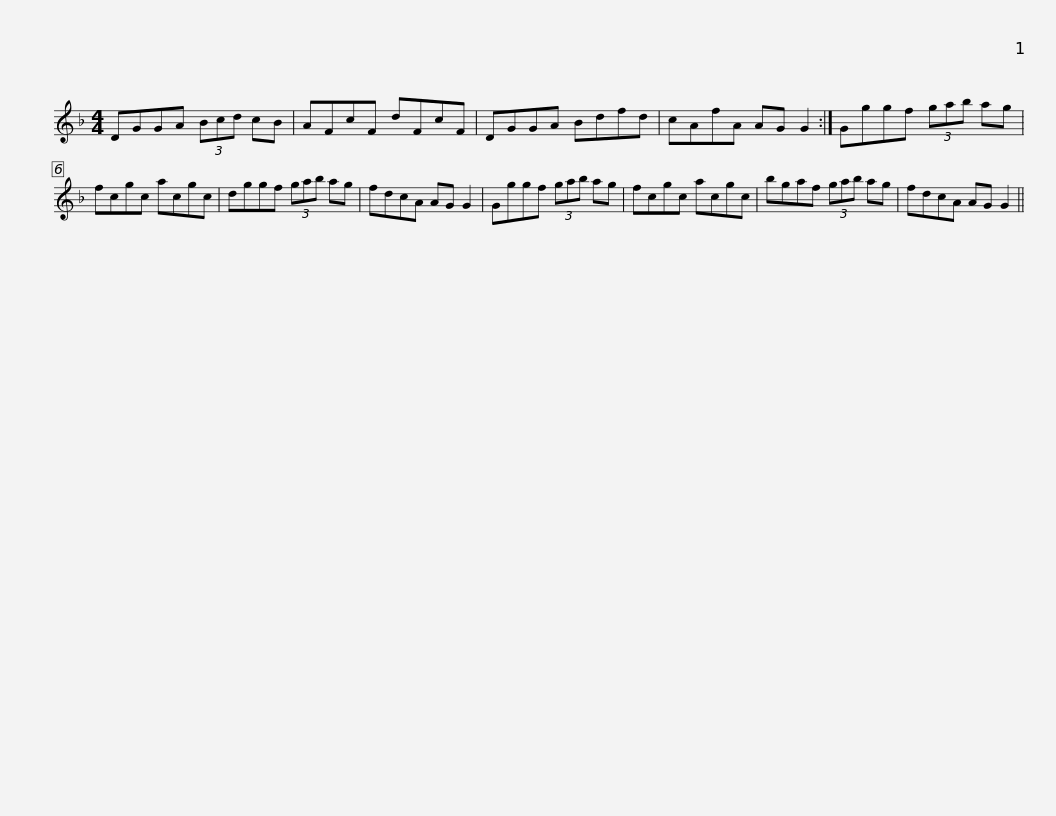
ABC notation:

X:1
L:1/8
M:4/4
I:linebreak $
K:F
V:1 treble
V:1
 DGGA (3Bcd cB | AFcF dFcF | DGGA Bdfd | cAfA AG G2 :| Gggf (3gab ag |$ %5
 fcgc acgc | dggf (3gab ag | fdcA AG G2 | Gggf (3gab ag | fcgc acgc |$ %10
 bgaf (3gab ag | fdcA AG G2 || %12
